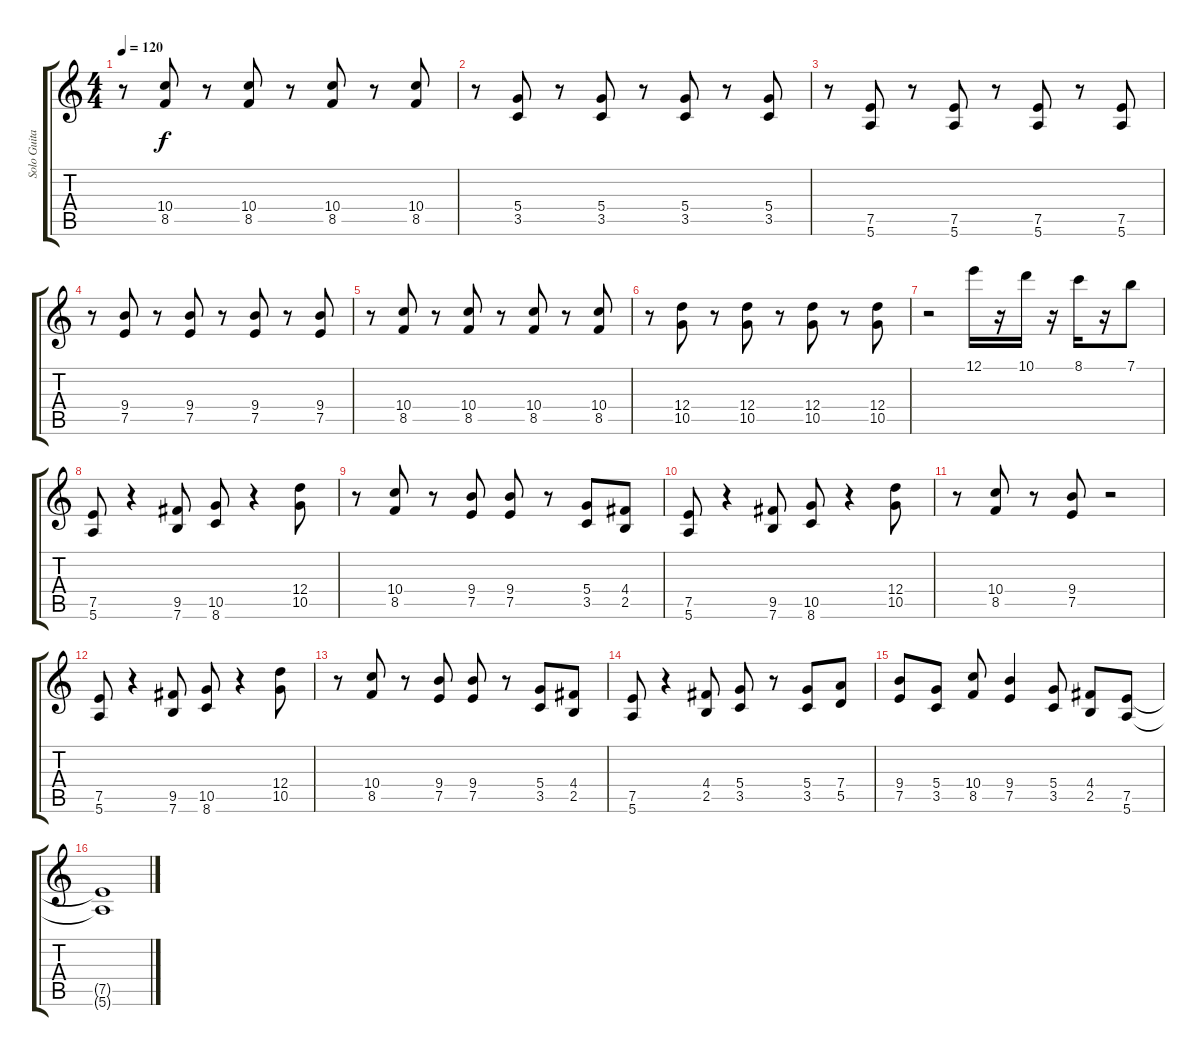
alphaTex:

\track ("Solo Guitar" "Solo Guita") {instrument distortionguitar}
\staff {score tabs}
\tuning (E4 B3 G3 D3 A2 E2) {hide}
\ts (4 4)
\tempo 120
\clef g2
\ks c
r.8{dy f} (10.4 8.5).8 r.8 (10.4 8.5).8 r.8 (10.4 8.5).8 r.8 (10.4 8.5).8 |
r.8 (5.4 3.5).8 r.8 (5.4 3.5).8 r.8 (5.4 3.5).8 r.8 (5.4 3.5).8 |
r.8 (7.5 5.6).8 r.8 (7.5 5.6).8 r.8 (7.5 5.6).8 r.8 (7.5 5.6).8 |
r.8 (9.4 7.5).8 r.8 (9.4 7.5).8 r.8 (9.4 7.5).8 r.8 (9.4 7.5).8 |
r.8 (10.4 8.5).8 r.8 (10.4 8.5).8 r.8 (10.4 8.5).8 r.8 (10.4 8.5).8 |
r.8 (12.4 10.5).8 r.8 (12.4 10.5).8 r.8 (12.4 10.5).8 r.8 (12.4 10.5).8 |
r.2 12.1.16 r.16 10.1.16 r.16 8.1.16 r.16 7.1.8 |
(7.5 5.6).8 r.4 (9.5 7.6).8 (10.5 8.6).8 r.4 (12.4 10.5).8 |
r.8 (10.4 8.5).8 r.8 (9.4 7.5).8 (9.4 7.5).8 r.8 (5.4 3.5).8 (4.4 2.5).8 |
(7.5 5.6).8 r.4 (9.5 7.6).8 (10.5 8.6).8 r.4 (12.4 10.5).8 |
r.8 (10.4 8.5).8 r.8 (9.4 7.5).8 r.2 |
(7.5 5.6).8 r.4 (9.5 7.6).8 (10.5 8.6).8 r.4 (12.4 10.5).8 |
r.8 (10.4 8.5).8 r.8 (9.4 7.5).8 (9.4 7.5).8 r.8 (5.4 3.5).8 (4.4 2.5).8 |
(7.5 5.6).8 r.4 (4.4 2.5).8 (5.4 3.5).8 r.8 (5.4 3.5).8 (7.4 5.5).8 |
(9.4 7.5).8 (5.4 3.5).8 (10.4 8.5).8 (9.4 7.5).4 (5.4 3.5).8 (4.4 2.5).8 (7.5 5.6).8 |
(7.5{t} 5.6{t}).1
